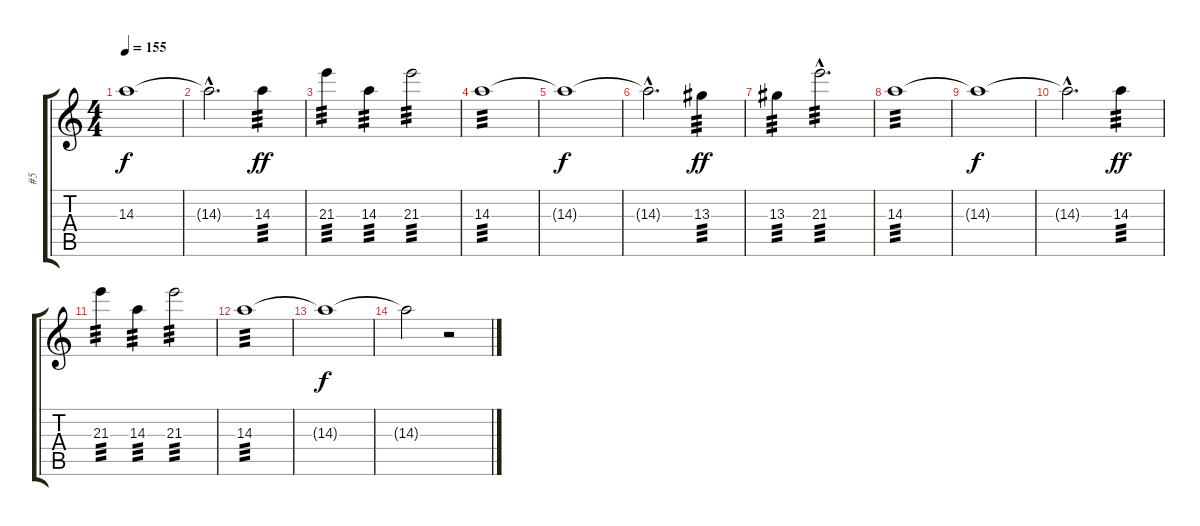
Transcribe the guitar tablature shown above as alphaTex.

\track ("#5" "#5") {instrument overdrivenguitar}
\staff {score tabs}
\tuning (E4 B3 G3 D3 A2 E2) {hide}
\ts (4 4)
\tempo 155
\clef g2
\ks c
14.3{t}.1{dy f} |
14.3{hac t}.2{d} 14.3.4{tp 3 dy ff} |
21.3.4{tp 3} 14.3.4{tp 3} 21.3.2{tp 3} |
14.3.1{tp 3} |
14.3{t}.1{dy f} |
14.3{hac t}.2{d} 13.3.4{tp 3 dy ff} |
13.3.4{tp 3} 21.3{hac}.2{d tp 3} |
14.3.1{tp 3} |
14.3{t}.1{dy f} |
14.3{hac t}.2{d} 14.3.4{tp 3 dy ff} |
21.3.4{tp 3} 14.3.4{tp 3} 21.3.2{tp 3} |
14.3.1{tp 3} |
14.3{t}.1{dy f} |
14.3{t}.2 r.2
